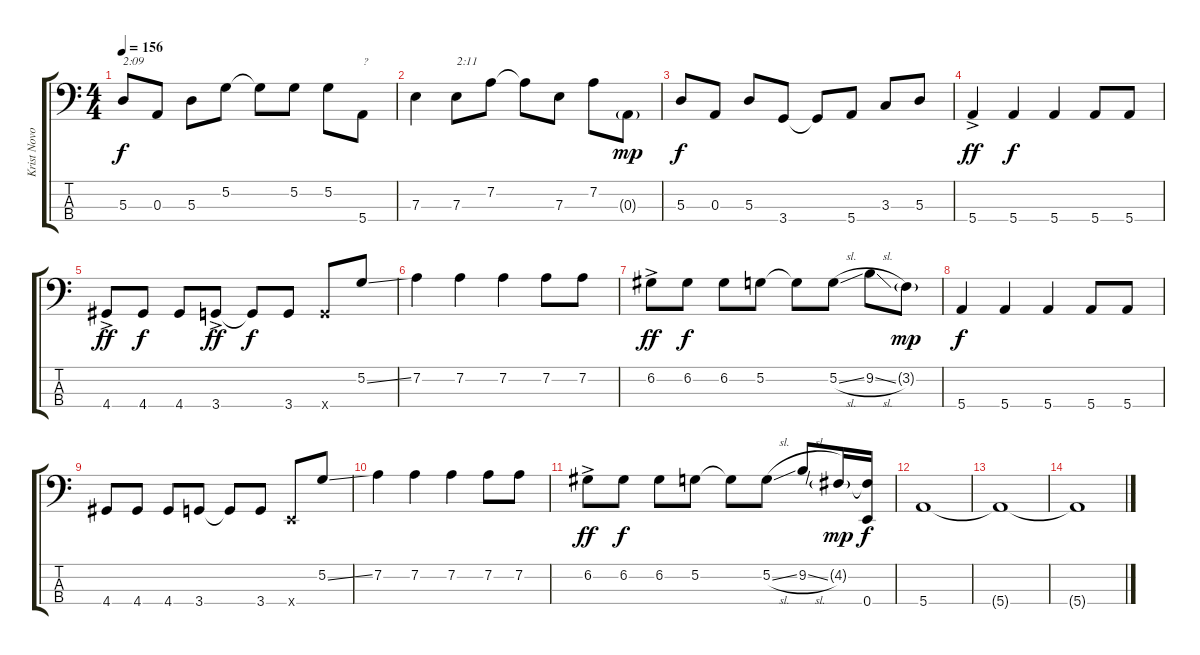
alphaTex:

\track ("Krist Novoselic - Bass" "Krist Novo") {instrument electricbasspick}
\staff {score tabs}
\tuning (G2 D2 A1 E1) {hide}
\ts (4 4)
\tempo 156
\clef f4
\ks c
5.3.8{txt "2:09" dy f} 0.3.8 5.3.8 5.2.8 5.2{t}.8 5.2.8 5.2.8 5.4.8{txt "?"} |
7.3.4 7.3.8{txt "2:11"} 7.2.8 7.2{t}.8 7.3.8 7.2.8 0.3{g}.8{dy mp} |
5.3.8{dy f} 0.3.8 5.3.8 3.4.8 3.4{t}.8 5.4.8 3.3.8 5.3.8 |
5.4{ac}.4{dy ff} 5.4.4{dy f} 5.4.4 5.4.8 5.4.8 |
4.4{ac}.8{dy ff} 4.4.8{dy f} 4.4.8 3.4{ac}.8{dy ff} 3.4{t}.8{dy f} 3.4.8 3.4{x}.8 5.2{ss}.8 |
7.2.4 7.2.4 7.2.4 7.2.8 7.2.8 |
6.2{ac}.8{dy ff} 6.2.8{dy f} 6.2.8 5.2.8 5.2{t}.8 5.2{sl}.8 9.2{sl}.8 3.2{g}.8{dy mp} |
5.4.4{dy f} 5.4.4 5.4.4 5.4.8 5.4.8 |
4.4.8 4.4.8 4.4.8 3.4.8 3.4{t}.8 3.4.8 0.4{x}.8 5.2{ss}.8 |
7.2.4 7.2.4 7.2.4 7.2.8 7.2.8 |
6.2{ac}.8{dy ff} 6.2.8{dy f} 6.2.8 5.2.8 5.2{t}.8 5.2{sl}.8 9.2{sl}.8 4.2{g}.16{dy mp} (4.2{t} 0.4).16{dy f} |
5.4.1 |
5.4{t}.1 |
5.4{t}.1
